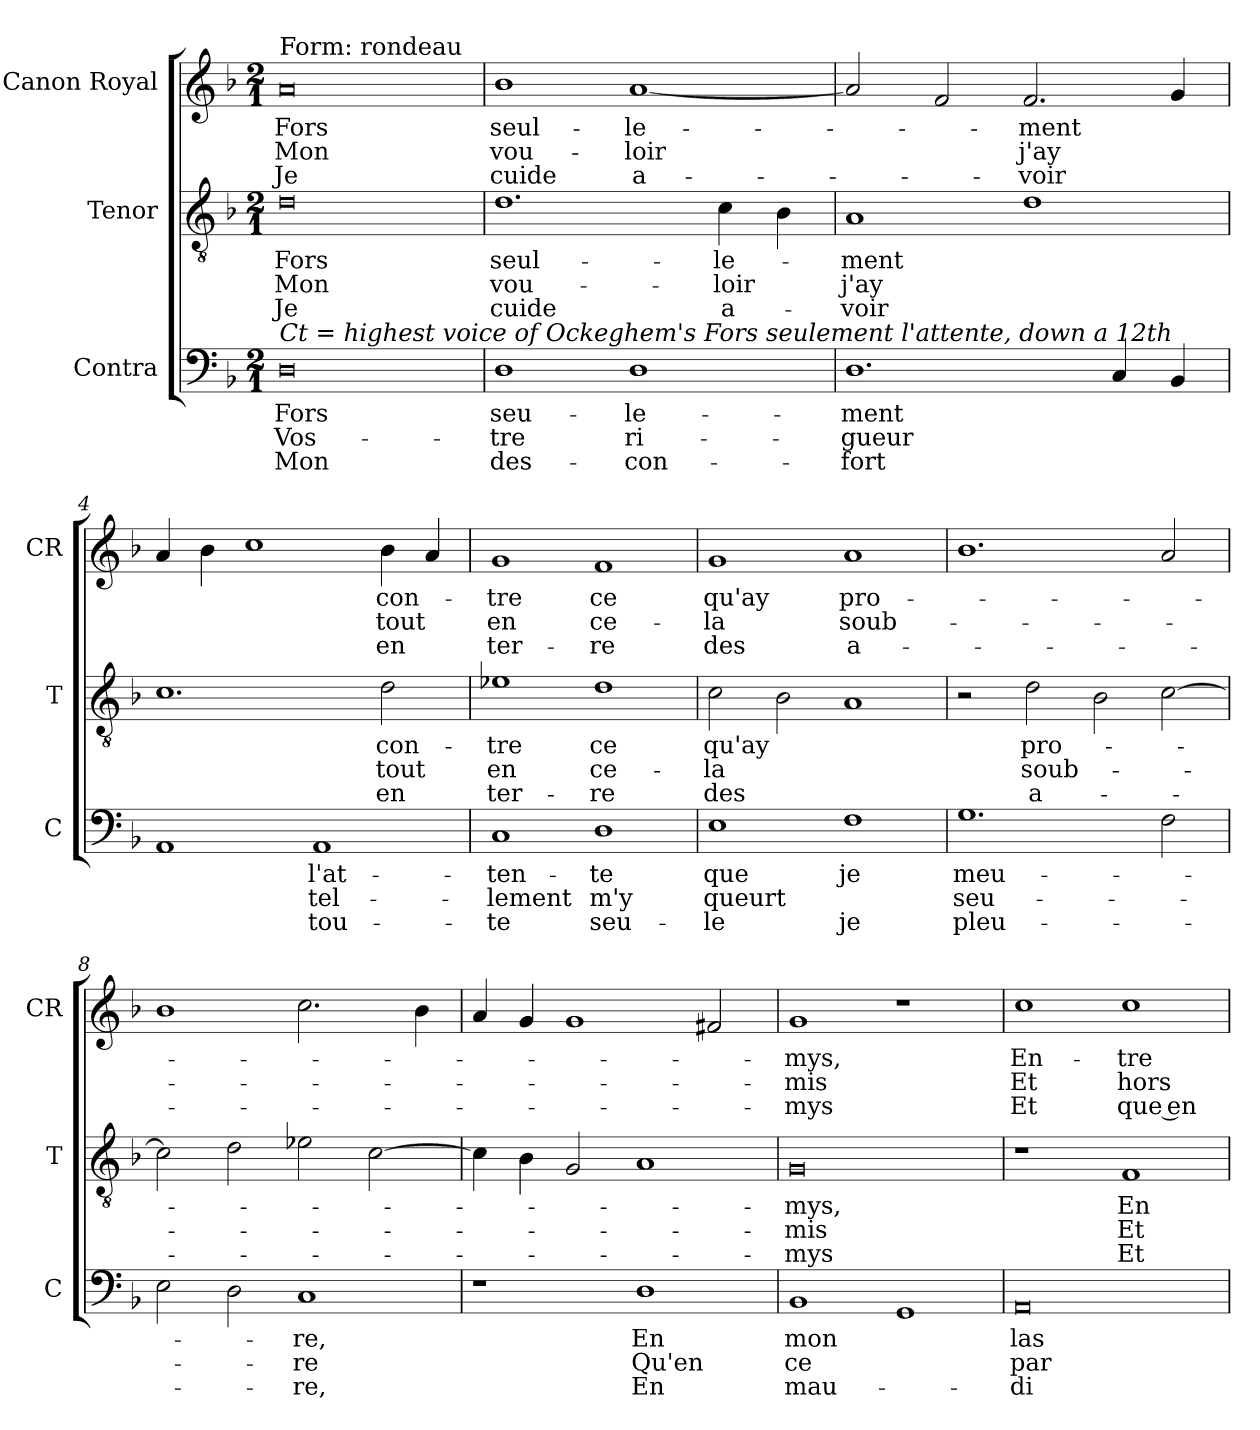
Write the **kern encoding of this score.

**kern	**text	**text	**text	**kern	**text	**text	**text	**kern	**text	**text	**text
*part3	*part3	*part3	*part3	*part2	*part2	*part2	*part2	*part1	*part1	*part1	*part1
*staff3	*staff3	*staff3	*staff3	*staff2	*staff2	*staff2	*staff2	*staff1	*staff1	*staff1	*staff1
*I"Contra	*	*	*	*I"Tenor	*	*	*	*I"Canon Royal	*	*	*
*I'C	*	*	*	*I'T	*	*	*	*I'CR	*	*	*
*clefF4	*	*	*	*clefGv2	*	*	*	*clefG2	*	*	*
*k[b-]	*	*	*	*k[b-]	*	*	*	*k[b-]	*	*	*
*M2/1	*	*	*	*M2/1	*	*	*	*M2/1	*	*	*
=1	=1	=1	=1	=1	=1	=1	=1	=1	=1	=1	=1
!	!	!	!	!	!	!	!	!LO:TX:a:t=Form&colon; rondeau	!	!	!
!LO:TX:a:i:t=Ct = highest voice of Ockeghem's Fors seulement l'attente, down a 12th	!	!	!	!	!	!	!	!	!	!	!
0D	Fors	Vos-	Mon	0d	Fors	Mon	Je	0a	Fors	Mon	Je
=2	=2	=2	=2	=2	=2	=2	=2	=2	=2	=2	=2
1D	seu-	-tre	des-	1.d	seul-	vou-	cuide	1b-	seul-	vou-	cuide
1D	-le-	ri-	-con-	.	.	.	.	[1a	-le-	-loir	a-
.	.	.	.	4c	-le-	-loir	a-	.	.	.	.
.	.	.	.	4B-	.	.	.	.	.	.	.
=3	=3	=3	=3	=3	=3	=3	=3	=3	=3	=3	=3
1.D	-ment	-gueur	-fort	1A	-ment	j'ay	-voir	2a]	.	.	.
.	.	.	.	.	.	.	.	2f	.	.	.
.	.	.	.	1d	.	.	.	2.f	-ment	j'ay	-voir
4C	.	.	.	.	.	.	.	.	.	.	.
4BB-	.	.	.	.	.	.	.	4g	.	.	.
=4	=4	=4	=4	=4	=4	=4	=4	=4	=4	=4	=4
1AA	.	.	.	1.c	.	.	.	4a	.	.	.
.	.	.	.	.	.	.	.	4b-	.	.	.
.	.	.	.	.	.	.	.	1cc	.	.	.
1AA	l'at-	tel-	tou-	.	.	.	.	.	.	.	.
.	.	.	.	2d	con-	tout	en	4b-	con-	tout	en
.	.	.	.	.	.	.	.	4a	.	.	.
=5	=5	=5	=5	=5	=5	=5	=5	=5	=5	=5	=5
1C	-ten-	-lement	-te	1e-X	-tre	en	ter-	1g	-tre	en	ter-
1D	-te	m'y	seu-	1d	ce	ce-	-re	1f	ce	ce-	-re
=6	=6	=6	=6	=6	=6	=6	=6	=6	=6	=6	=6
1E	que	queurt	-le	2c	qu'ay	-la	des	1g	qu'ay	-la	des
.	.	.	.	2B-	.	.	.	.	.	.	.
1F	je	.	je	1A	.	.	.	1a	pro-	soub-	a-
=7	=7	=7	=7	=7	=7	=7	=7	=7	=7	=7	=7
1.G	meu-	seu-	pleu-	2r	.	.	.	1.b-	.	.	.
.	.	.	.	2d	pro-	soub-	a-	.	.	.	.
.	.	.	.	2B-	.	.	.	.	.	.	.
2F	.	.	.	[2c	.	.	.	2a	.	.	.
=8	=8	=8	=8	=8	=8	=8	=8	=8	=8	=8	=8
2E	.	.	.	2c]	.	.	.	1b-	.	.	.
2D	.	.	.	2d	.	.	.	.	.	.	.
1C	-re,	-re	-re,	2e-X	.	.	.	2.cc	.	.	.
.	.	.	.	[2c	.	.	.	.	.	.	.
.	.	.	.	.	.	.	.	4b-	.	.	.
=9	=9	=9	=9	=9	=9	=9	=9	=9	=9	=9	=9
1r	.	.	.	4c]	.	.	.	4a	.	.	.
.	.	.	.	4B-	.	.	.	4g	.	.	.
.	.	.	.	2G	.	.	.	1g	.	.	.
1D	En	Qu'en	En	1A	.	.	.	.	.	.	.
.	.	.	.	.	.	.	.	2f#X	.	.	.
=10	=10	=10	=10	=10	=10	=10	=10	=10	=10	=10	=10
1BB-	mon	ce	mau-	0G	-mys,	-mis	-mys	1g	-mys,	-mis	-mys
1GG	.	.	.	.	.	.	.	1r	.	.	.
=11	=11	=11	=11	=11	=11	=11	=11	=11	=11	=11	=11
0AA	las	par-	-di-	1r	.	.	.	1cc	En-	Et	Et
.	.	.	.	1F	En-	Et	Et	1cc	-tre	hors	que en
=	=	=	=	=	=	=	=	=	=	=	=
*-	*-	*-	*-	*-	*-	*-	*-	*-	*-	*-	*-
